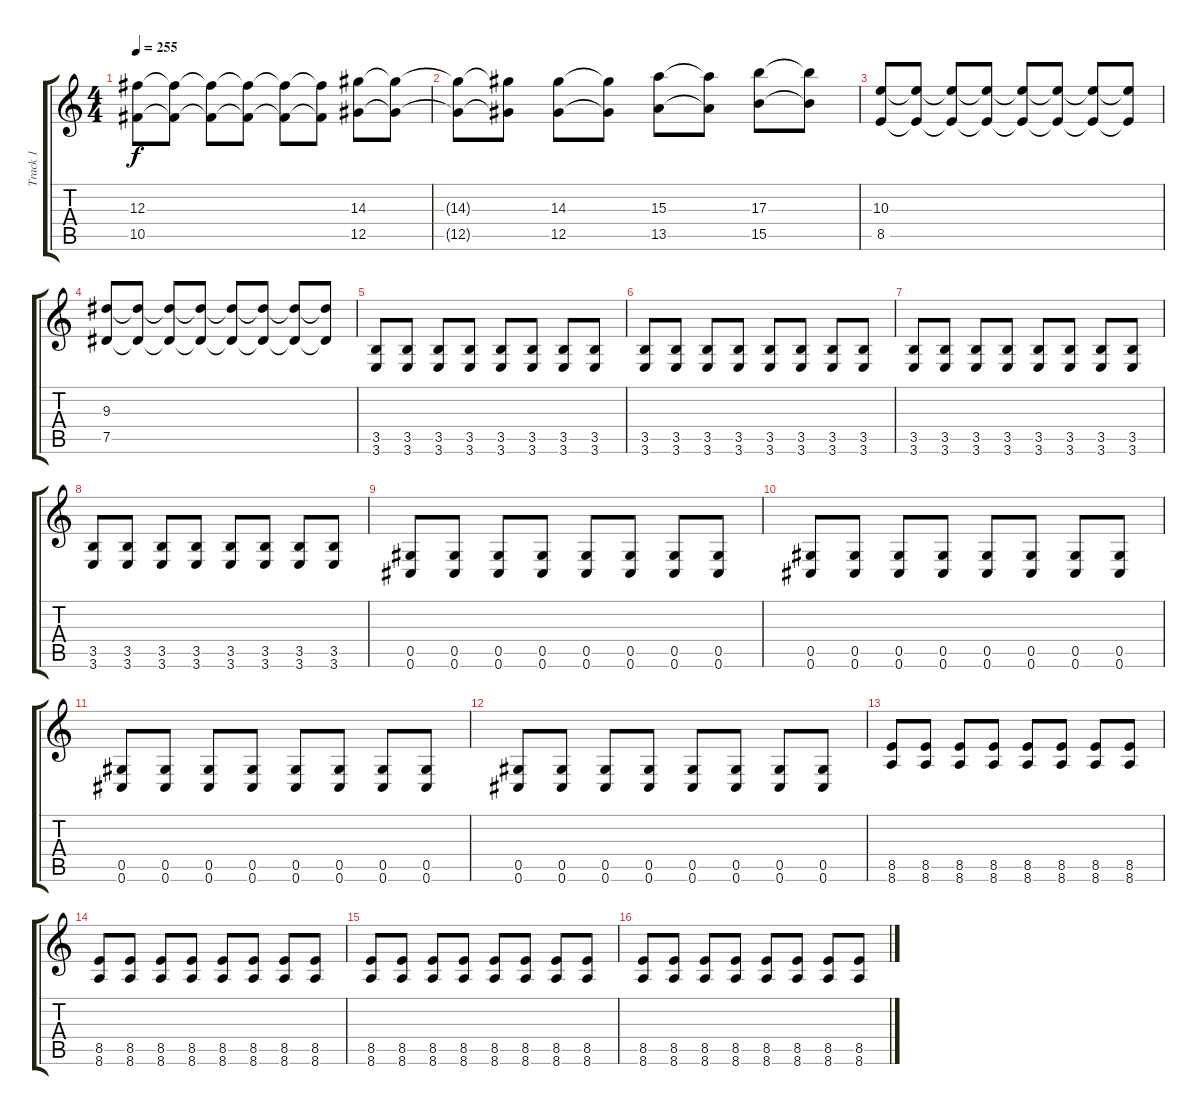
\track ("Track 1" "Track 1") {instrument distortionguitar}
\staff {score tabs}
\tuning (Eb4 Bb3 Gb3 Db3 Ab2 Db2) {hide}
\ts (4 4)
\tempo 255
\clef g2
\ks c
(12.3 10.5).8{dy f} (12.3{t} 10.5{t}).8 (12.3{t} 10.5{t}).8 (12.3{t} 10.5{t}).8 (12.3{t} 10.5{t}).8 (12.3{t} 10.5{t}).8 (14.3 12.5).8 (14.3{t} 12.5{t}).8 |
(14.3{t} 12.5{t}).8 (14.3{t} 12.5{t}).8 (14.3 12.5).8 (14.3{t} 12.5{t}).8 (15.3 13.5).8 (15.3{t} 13.5{t}).8 (17.3 15.5).8 (17.3{t} 15.5{t}).8 |
(10.3 8.5).8 (10.3{t} 8.5{t}).8 (10.3{t} 8.5{t}).8 (10.3{t} 8.5{t}).8 (10.3{t} 8.5{t}).8 (10.3{t} 8.5{t}).8 (10.3{t} 8.5{t}).8 (10.3{t} 8.5{t}).8 |
(9.3 7.5).8 (9.3{t} 7.5{t}).8 (9.3{t} 7.5{t}).8 (9.3{t} 7.5{t}).8 (9.3{t} 7.5{t}).8 (9.3{t} 7.5{t}).8 (9.3{t} 7.5{t}).8 (9.3{t} 7.5{t}).8 |
(3.5 3.6).8 (3.5 3.6).8 (3.5 3.6).8 (3.5 3.6).8 (3.5 3.6).8 (3.5 3.6).8 (3.5 3.6).8 (3.5 3.6).8 |
(3.5 3.6).8 (3.5 3.6).8 (3.5 3.6).8 (3.5 3.6).8 (3.5 3.6).8 (3.5 3.6).8 (3.5 3.6).8 (3.5 3.6).8 |
(3.5 3.6).8 (3.5 3.6).8 (3.5 3.6).8 (3.5 3.6).8 (3.5 3.6).8 (3.5 3.6).8 (3.5 3.6).8 (3.5 3.6).8 |
(3.5 3.6).8 (3.5 3.6).8 (3.5 3.6).8 (3.5 3.6).8 (3.5 3.6).8 (3.5 3.6).8 (3.5 3.6).8 (3.5 3.6).8 |
(0.5 0.6).8 (0.5 0.6).8 (0.5 0.6).8 (0.5 0.6).8 (0.5 0.6).8 (0.5 0.6).8 (0.5 0.6).8 (0.5 0.6).8 |
(0.5 0.6).8 (0.5 0.6).8 (0.5 0.6).8 (0.5 0.6).8 (0.5 0.6).8 (0.5 0.6).8 (0.5 0.6).8 (0.5 0.6).8 |
(0.5 0.6).8 (0.5 0.6).8 (0.5 0.6).8 (0.5 0.6).8 (0.5 0.6).8 (0.5 0.6).8 (0.5 0.6).8 (0.5 0.6).8 |
(0.5 0.6).8 (0.5 0.6).8 (0.5 0.6).8 (0.5 0.6).8 (0.5 0.6).8 (0.5 0.6).8 (0.5 0.6).8 (0.5 0.6).8 |
(8.5 8.6).8 (8.5 8.6).8 (8.5 8.6).8 (8.5 8.6).8 (8.5 8.6).8 (8.5 8.6).8 (8.5 8.6).8 (8.5 8.6).8 |
(8.5 8.6).8 (8.5 8.6).8 (8.5 8.6).8 (8.5 8.6).8 (8.5 8.6).8 (8.5 8.6).8 (8.5 8.6).8 (8.5 8.6).8 |
(8.5 8.6).8 (8.5 8.6).8 (8.5 8.6).8 (8.5 8.6).8 (8.5 8.6).8 (8.5 8.6).8 (8.5 8.6).8 (8.5 8.6).8 |
(8.5 8.6).8 (8.5 8.6).8 (8.5 8.6).8 (8.5 8.6).8 (8.5 8.6).8 (8.5 8.6).8 (8.5 8.6).8 (8.5 8.6).8
